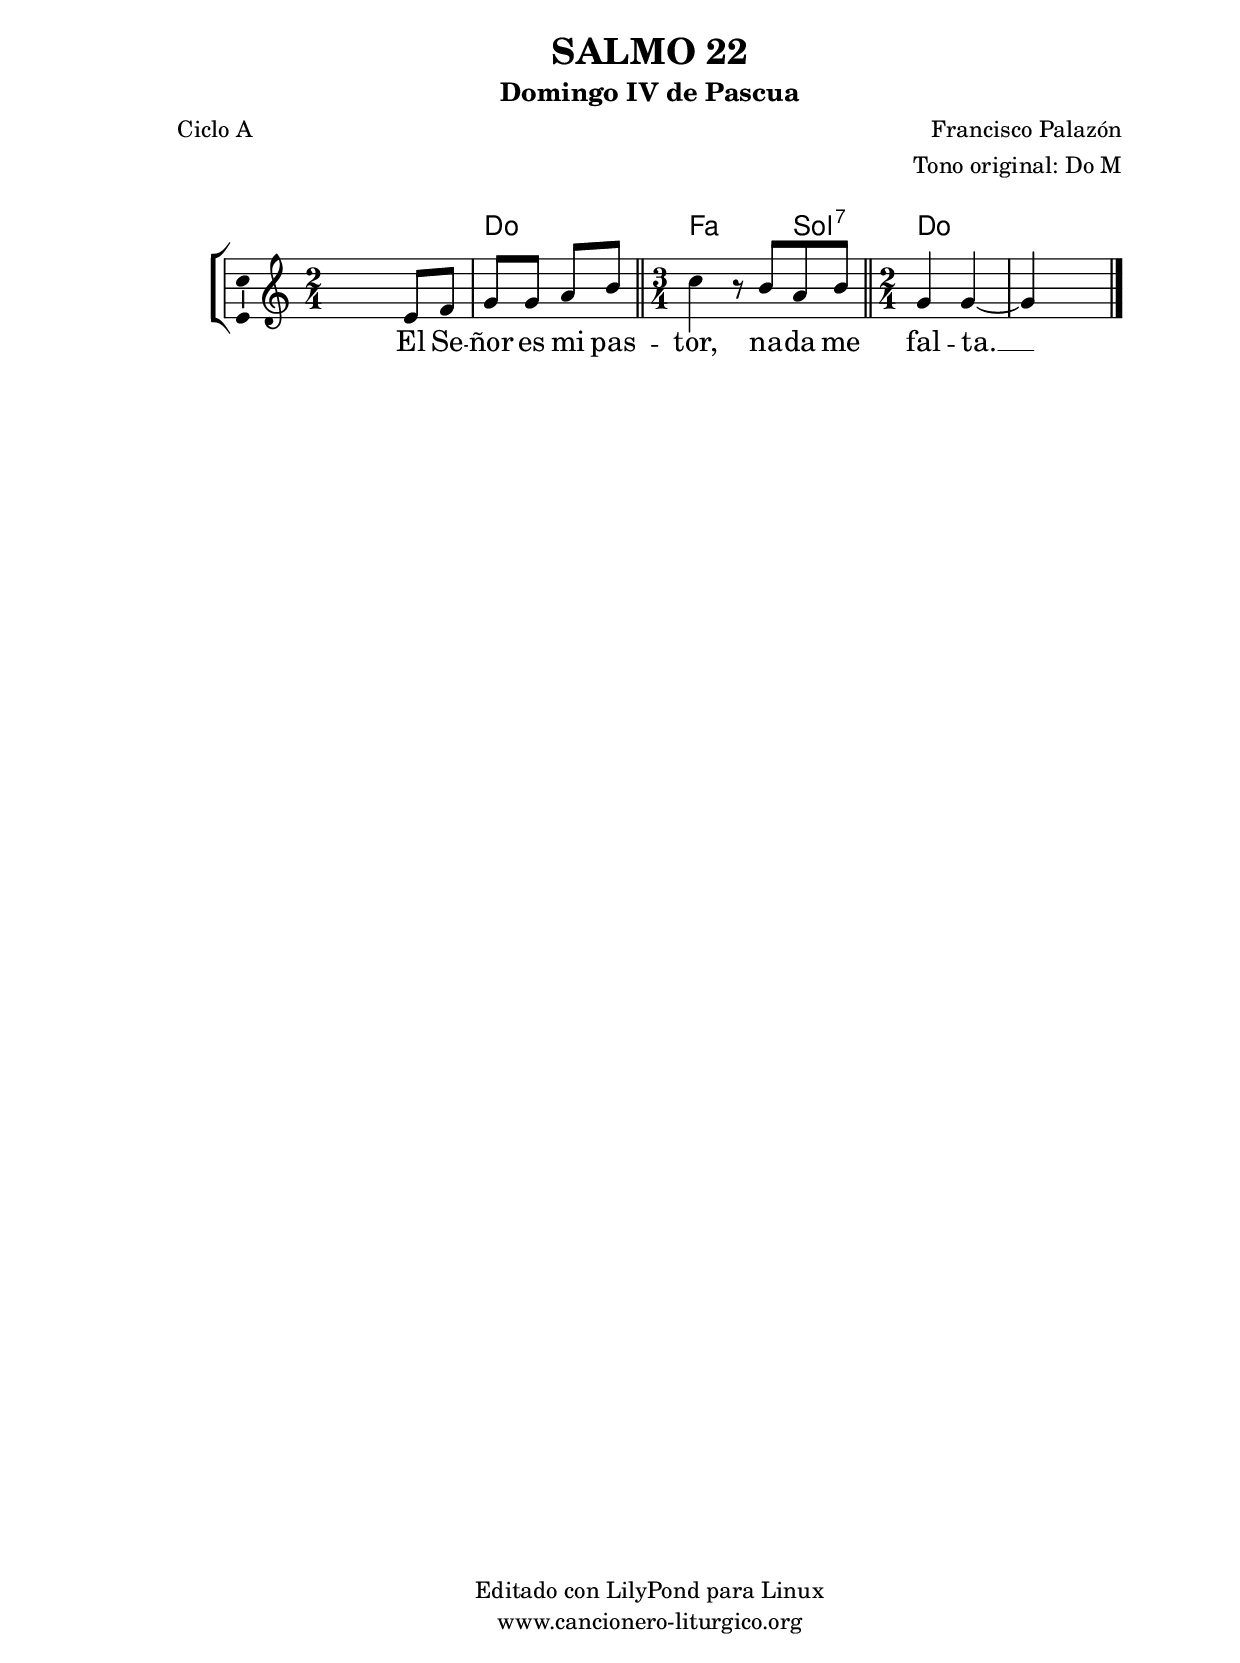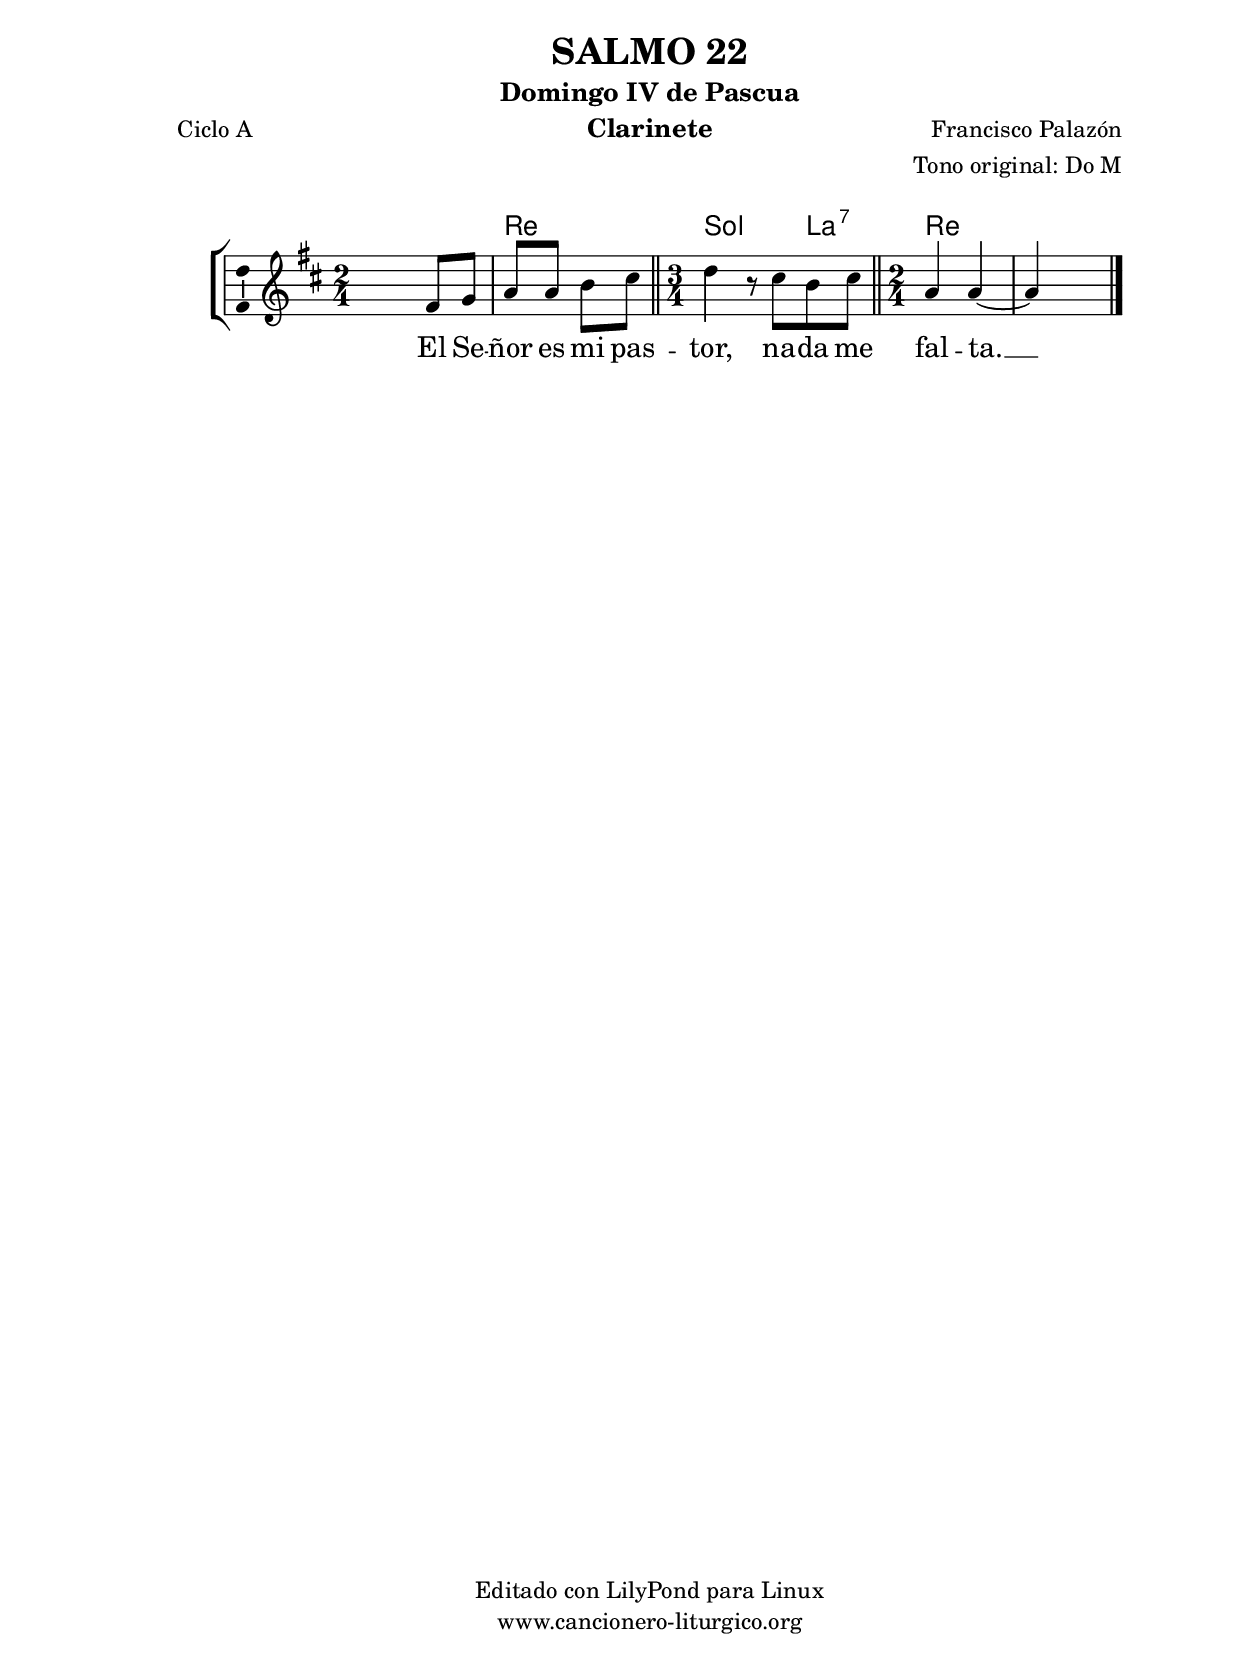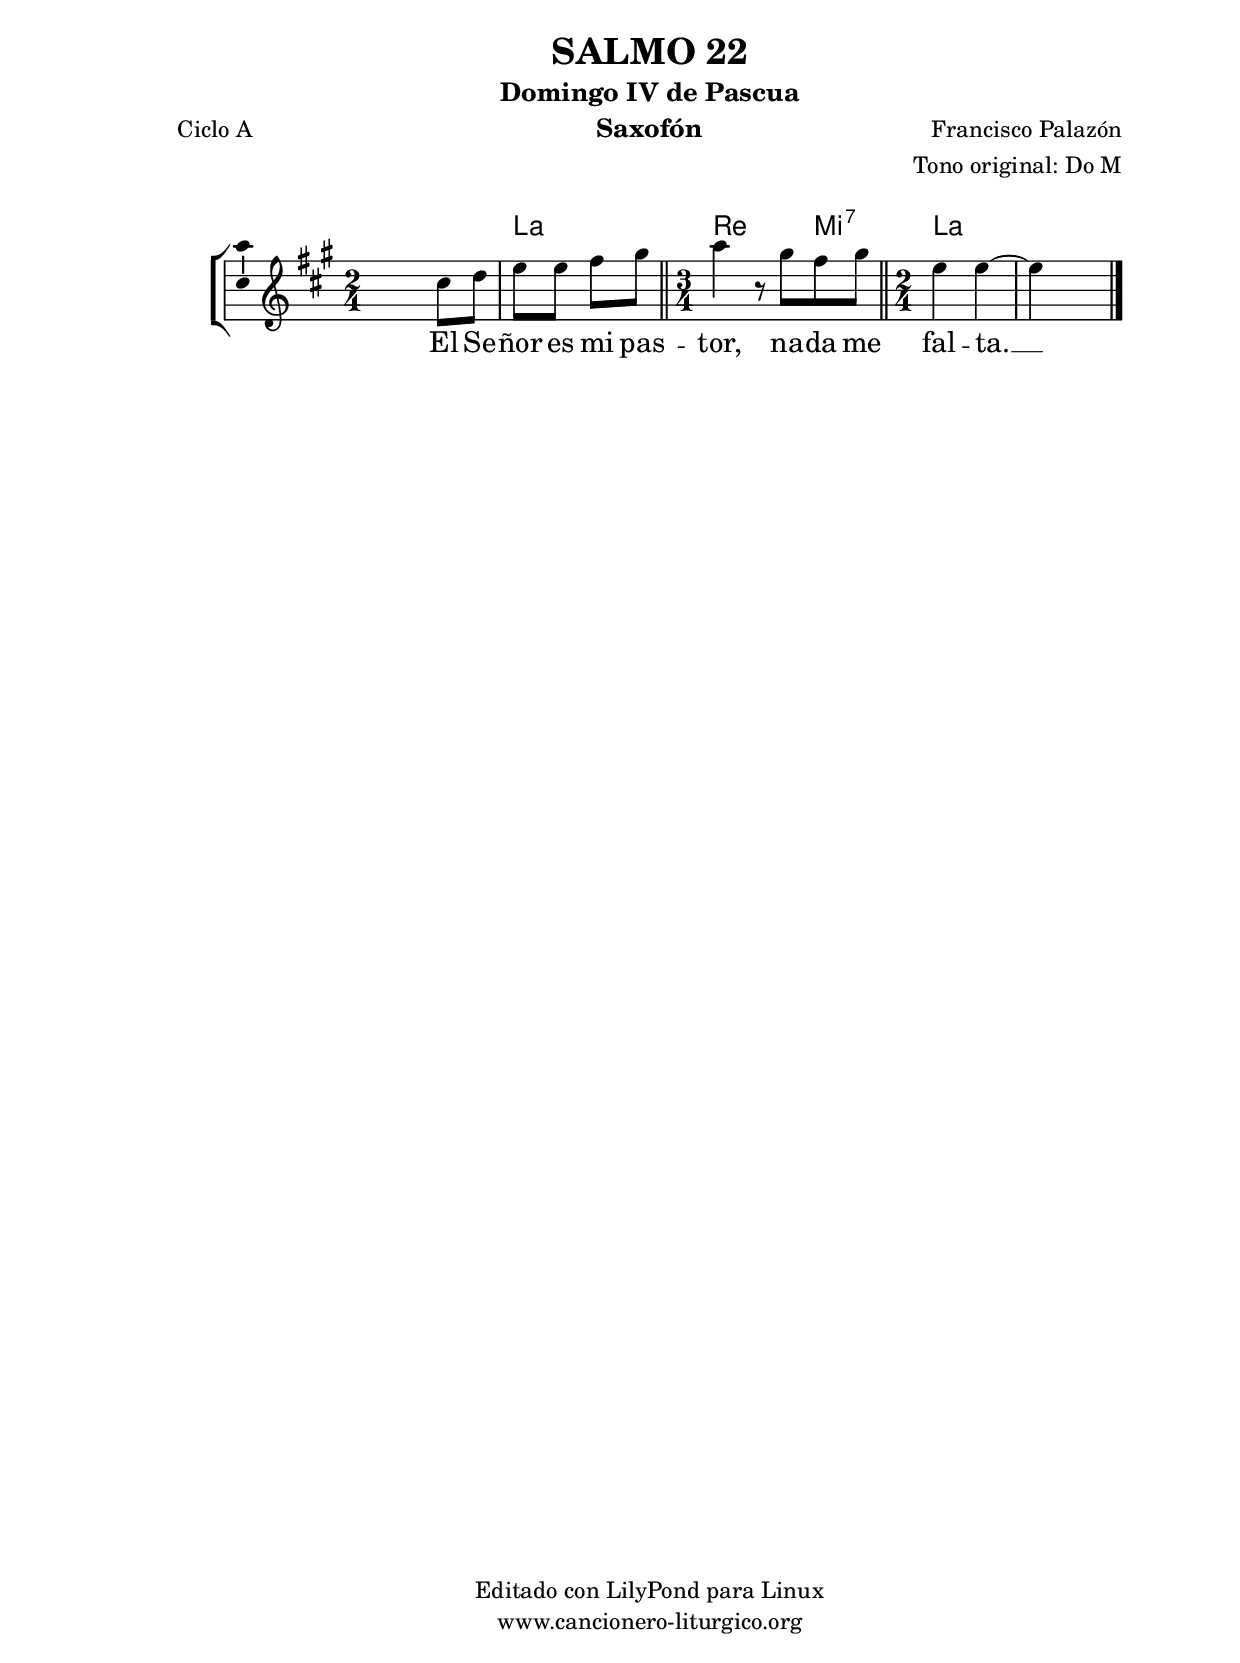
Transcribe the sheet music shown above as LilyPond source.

%
%para convertir .midi en .wav:
%timidity filename.midi -Ow -o finename.wav
%
%
%Para convertir de .wav a .mp3:
%lame -h -m j filename.wav
%
%
%para escuchar el midi:
%timidity nombrefichero.midi
%


%versión de lilypond para la que se ha escrito esta partitura:
\version "2.16.0"

	%Tamaño papel
	#(set-default-paper-size "a4")
	%Tamaño partitura
	#(set-global-staff-size 20)
	%No responde al pulsar sobre una nota
	#(ly:set-option 'point-and-click #f)

%parámetros del encabezamiento:
\header {
	title = "SALMO 22"
	subtitle = "Domingo IV de Pascua"
	composer = "Francisco Palazón"
	poet = "Ciclo A"
	meter = ""
	arranger = "Tono original: Do M"
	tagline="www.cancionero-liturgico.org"
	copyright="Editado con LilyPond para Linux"
	}

%parámetros asociados al papel:
\paper  {
	oddHeaderMarkup = \markup {\fill-line { \on-the-fly #not-first-page \fromproperty #'header:title \on-the-fly #not-first-page \fromproperty #'header:composer }}
	evenHeaderMarkup = \markup {\fill-line { \fromproperty #'header:composer \fromproperty #'header:title }}
	#(set-paper-size "a4")
	print-page-number = ##f
	first-page-number = 1
	print-first-page-number = ##f
%	head-separation = 3.0 \cm
	top-margin = 2.0 \cm
	bottom-margin = 0.5\cm
%%%	bottom-margin = -1.0\cm
	left-margin = 3.0 \cm
	line-width = 16.0 \cm 
	indent = 8\mm
	interscoreline = 2.\mm
	between-system-space = 15\mm
%	para que las partituras no llenen la hoja:
	ragged-bottom = ##t
%	idem para la última hoja:
	ragged-last-bottom = ##f
%	para que las partituras llenen el ancho del papel:
	ragged-last = ##f
	after-title-space = 2.5 \cm
%page-count=1
%system-count=1

	%Flexible Vertical Spacing
%	markup-markup-spacing =
%	#'((basic-distance . 15) (minimum-distance . 15) (padding . 3))
	markup-system-spacing =
	#'((basic-distance . 15) (minimum-distance . 15) (padding . 3))
	system-system-spacing =
	#'((basic-distance . 15) (minimum-distance . 15) (padding . 3))
	score-system-spacing =
	#'((basic-distance . 15) (minimum-distance . 15) (padding . 5))
%	top-system-spacing = % header
%	#'((basic-distance . 8) (minimum-distance . 0) (padding . 3))
%	top-markup-spacing =
%	#'((basic-distance . 20) (minimum-distance . 20) (padding . 3))
	last-bottom-spacing = % footer
	#'((basic-distance . 5) (minimum-distance . 5) (padding . 3))
%	score-markup-spacing =
%	#'((basic-distance . 16) (minimum-distance . 13) (padding . 3))

	}


%parámetros que afectan a toda la partitura:
global =  {
	%clave de sol (G):
	\clef G
	%armadura:
%%%	\transpose ees c
	\key c \major
	\tempo 4=100
	\set Score.tempoHideNote = ##t
	}


acordes = {
	\italianChords
	\chordmode {
%%%	\transpose ees c
{

s2
c2 f g4:7
c2 s2

	}
	}
}


melodia = 
%%%	\transpose ees c
{
	\relative c'{

\time 2/4
s4 e8 f
g8 g a b

\bar "||"
\time 3/4
c4 r8 b8 a b

\bar "||"
\time 2/4
g4 g~
g4 s4

	\bar "|."
	}
	}


texto = \lyricmode {
El Se -- ñor es mi pas -- tor,
na -- da me fal -- ta. __
	}


acordesStaff = \context ChordNames = acordesStaff <<
	\set chordChanges = ##t
	\acordes
	>>


vozStaff = \context Voice = vozStaff
\with {\consists "Ambitus_engraver"}
<<
%	\set Staff.instrumentName = ""
%	\set Staff.shortInstrumentName = ""
%	\set Staff.midiInstrument = #"clarinet"
%	\set Staff.midiInstrument = #"cello"
%	\set Staff.midiInstrument = #"flute"
	\set Staff.midiInstrument = #"electric guitar (jazz)"
%	\set Staff.midiInstrument = #"english horn"
%	\set Staff.midiInstrument = #"violin"
%	\set Staff.midiInstrument = #"glockenspiel"
	\set Staff.midiMinimumVolume = #0.7
	\set Staff.midiMaximumVolume = #0.9
	\global
	\melodia
	>>


textoStaff = \context Lyrics = textoStaff <<
	\lyricsto vozStaff \texto
	>>

\book {
	\score {
		\context ChoirStaff {
			\override StaffGroup.SystemStartBracket #'collapse-height = #1
			\override Score.SystemStartBar #'collapse-height = #1
			<<
			\acordesStaff
			\vozStaff
			\textoStaff
			>>
			}
		\layout {
	    		\context {
				\Lyrics
				\override LyricText #'font-size = #2
				}
	   		 \context {
				\Score
				%fontSize = #3
				\override StaffSymbol #'staff-space = #(magstep +3)
				%\override Beam #'thickness = #0.55
				%\override SpacingSpanner #'spacing-increment = #1.0
				%\override Slur #'height-limit = #1.5
				}
			}
		}
	\score {
		\unfoldRepeats
		\context ChoirStaff {
			<<
			\acordesStaff
			\vozStaff
			>>
			}
		\midi {
	  		\context {
	  			\Score
				tempoWholesPerMinute = #(ly:make-moment 70 4)
				}
			}
		}
	}

%Partitura para clarinete
#(define output-suffix "C")
\book {
	\header{
		instrument = "Clarinete"
		}
	\score {
		\context ChoirStaff {
			\override StaffGroup.SystemStartBracket #'collapse-height = #1
			\override Score.SystemStartBar #'collapse-height = #1
\transpose c d
			<<
			\acordesStaff
			\vozStaff
			\textoStaff
			>>
			}
		\layout {
	    		\context {
				\Lyrics
				\override LyricText #'font-size = #2
				}
	   		 \context {
				\Score
				%fontSize = #3
				\override StaffSymbol #'staff-space = #(magstep +3)
				%\override Beam #'thickness = #0.55
				%\override SpacingSpanner #'spacing-increment = #1.0
				%\override Slur #'height-limit = #1.5
				}
			}
		}
	}

%Partitura para saxofón
#(define output-suffix "S")
\book {
	\header{
		instrument = "Saxofón"
		}
	\score {
		\context ChoirStaff {
			\override StaffGroup.SystemStartBracket #'collapse-height = #1
			\override Score.SystemStartBar #'collapse-height = #1
\transpose c a
			<<
			\acordesStaff
			\vozStaff
			\textoStaff
			>>
			}
		\layout {
	    		\context {
				\Lyrics
				\override LyricText #'font-size = #2
				}
	   		 \context {
				\Score
				%fontSize = #3
				\override StaffSymbol #'staff-space = #(magstep +3)
				%\override Beam #'thickness = #0.55
				%\override SpacingSpanner #'spacing-increment = #1.0
				%\override Slur #'height-limit = #1.5
				}
			}
		}
	}

